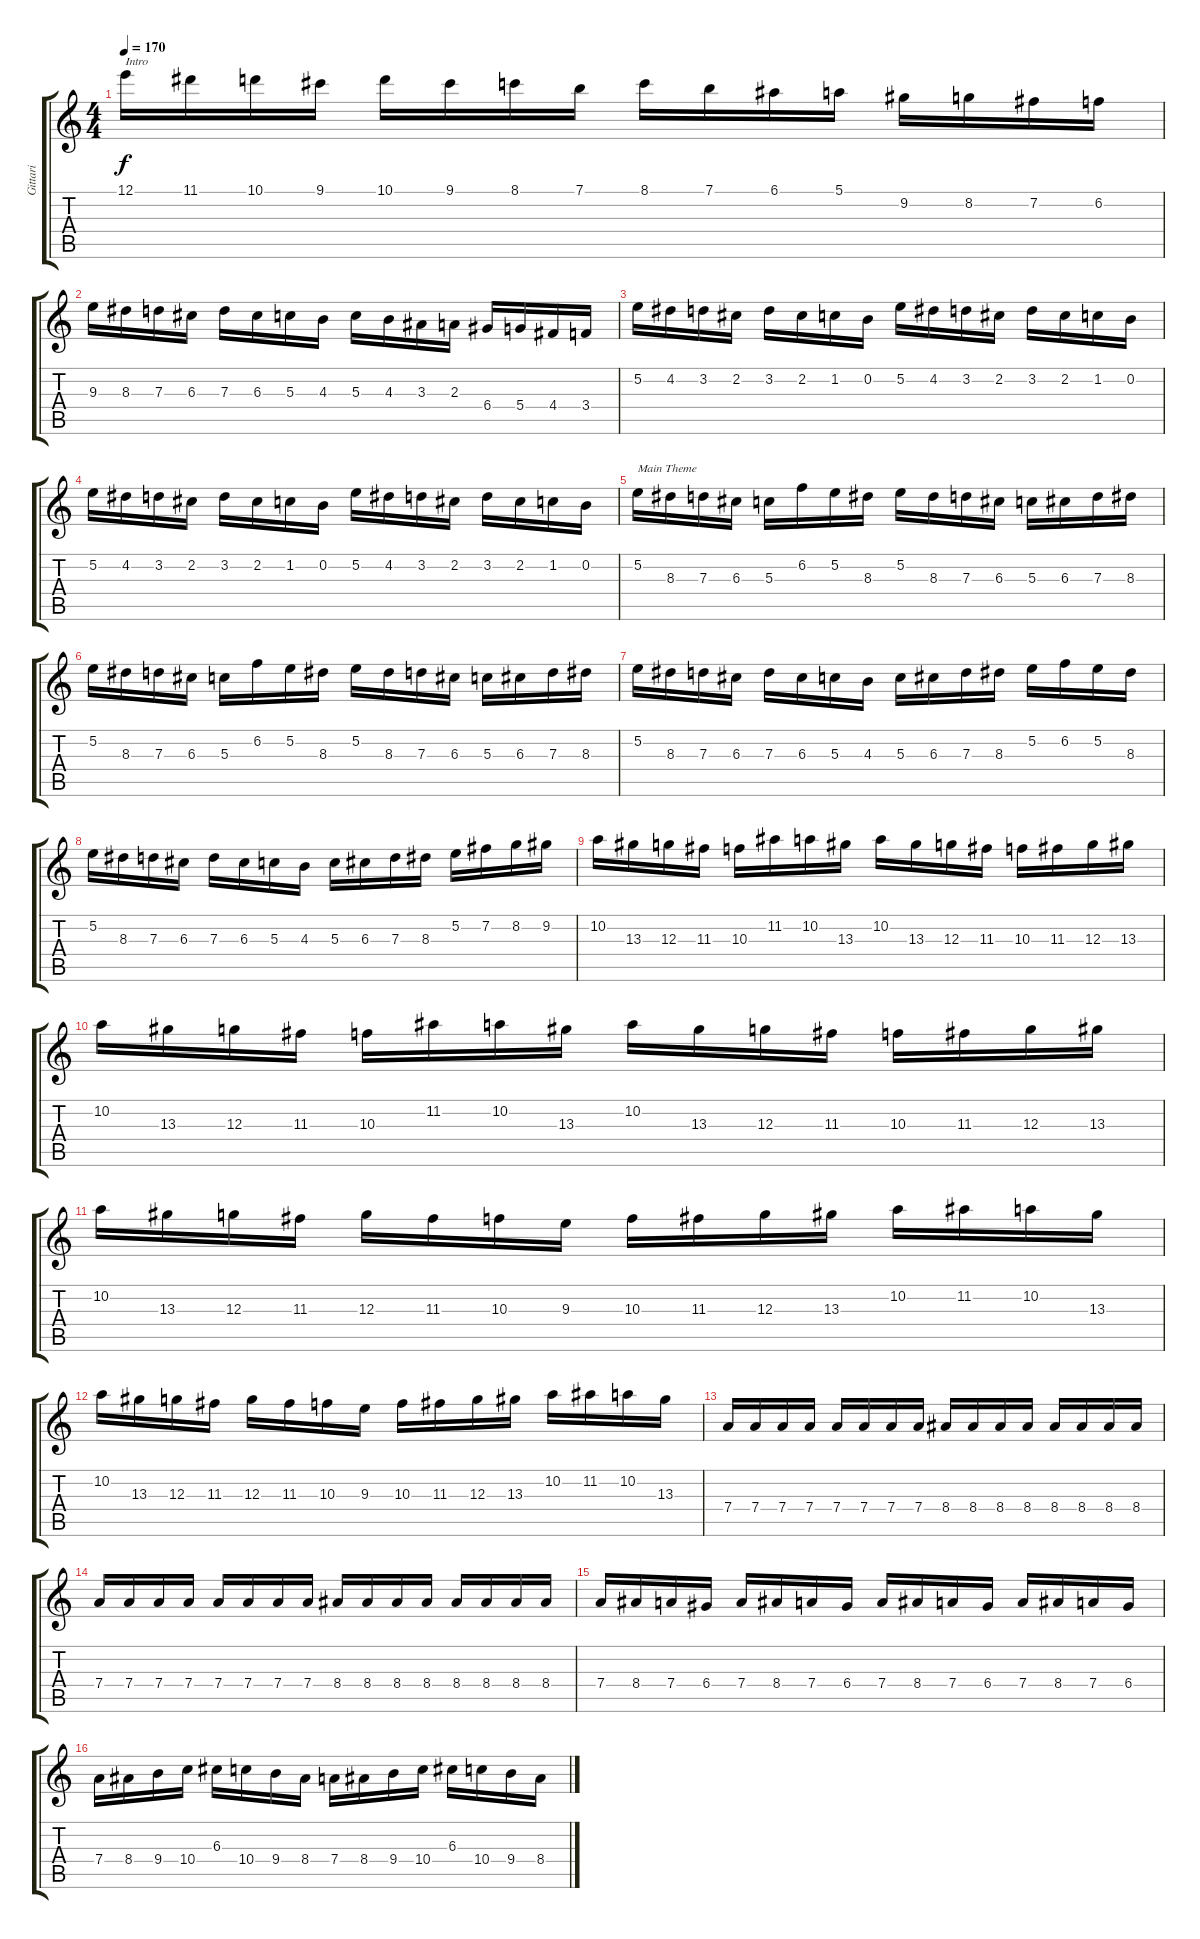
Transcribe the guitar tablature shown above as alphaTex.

\track ("Gittari" "Gittari") {instrument distortionguitar}
\staff {score tabs}
\tuning (E4 B3 G3 D3 A2 E2) {hide}
\ts (4 4)
\tempo 170
\clef g2
\ks c
12.1.16{txt "Intro" dy f instrument distortionguitar} 11.1.16 10.1.16 9.1.16 10.1.16 9.1.16 8.1.16 7.1.16 8.1.16 7.1.16 6.1.16 5.1.16 9.2.16 8.2.16 7.2.16 6.2.16 |
9.3.16 8.3.16 7.3.16 6.3.16 7.3.16 6.3.16 5.3.16 4.3.16 5.3.16 4.3.16 3.3.16 2.3.16 6.4.16 5.4.16 4.4.16 3.4.16 |
5.2.16 4.2.16 3.2.16 2.2.16 3.2.16 2.2.16 1.2.16 0.2.16 5.2.16 4.2.16 3.2.16 2.2.16 3.2.16 2.2.16 1.2.16 0.2.16 |
5.2.16 4.2.16 3.2.16 2.2.16 3.2.16 2.2.16 1.2.16 0.2.16 5.2.16 4.2.16 3.2.16 2.2.16 3.2.16 2.2.16 1.2.16 0.2.16 |
5.2.16{txt "Main Theme"} 8.3.16 7.3.16 6.3.16 5.3.16 6.2.16 5.2.16 8.3.16 5.2.16 8.3.16 7.3.16 6.3.16 5.3.16 6.3.16 7.3.16 8.3.16 |
5.2.16 8.3.16 7.3.16 6.3.16 5.3.16 6.2.16 5.2.16 8.3.16 5.2.16 8.3.16 7.3.16 6.3.16 5.3.16 6.3.16 7.3.16 8.3.16 |
5.2.16 8.3.16 7.3.16 6.3.16 7.3.16 6.3.16 5.3.16 4.3.16 5.3.16 6.3.16 7.3.16 8.3.16 5.2.16 6.2.16 5.2.16 8.3.16 |
5.2.16 8.3.16 7.3.16 6.3.16 7.3.16 6.3.16 5.3.16 4.3.16 5.3.16 6.3.16 7.3.16 8.3.16 5.2.16 7.2.16 8.2.16 9.2.16 |
10.2.16 13.3.16 12.3.16 11.3.16 10.3.16 11.2.16 10.2.16 13.3.16 10.2.16 13.3.16 12.3.16 11.3.16 10.3.16 11.3.16 12.3.16 13.3.16 |
10.2.16 13.3.16 12.3.16 11.3.16 10.3.16 11.2.16 10.2.16 13.3.16 10.2.16 13.3.16 12.3.16 11.3.16 10.3.16 11.3.16 12.3.16 13.3.16 |
10.2.16 13.3.16 12.3.16 11.3.16 12.3.16 11.3.16 10.3.16 9.3.16 10.3.16 11.3.16 12.3.16 13.3.16 10.2.16 11.2.16 10.2.16 13.3.16 |
10.2.16 13.3.16 12.3.16 11.3.16 12.3.16 11.3.16 10.3.16 9.3.16 10.3.16 11.3.16 12.3.16 13.3.16 10.2.16 11.2.16 10.2.16 13.3.16 |
7.4.16 7.4.16 7.4.16 7.4.16 7.4.16 7.4.16 7.4.16 7.4.16 8.4.16 8.4.16 8.4.16 8.4.16 8.4.16 8.4.16 8.4.16 8.4.16 |
7.4.16 7.4.16 7.4.16 7.4.16 7.4.16 7.4.16 7.4.16 7.4.16 8.4.16 8.4.16 8.4.16 8.4.16 8.4.16 8.4.16 8.4.16 8.4.16 |
7.4.16 8.4.16 7.4.16 6.4.16 7.4.16 8.4.16 7.4.16 6.4.16 7.4.16 8.4.16 7.4.16 6.4.16 7.4.16 8.4.16 7.4.16 6.4.16 |
7.4.16 8.4.16 9.4.16 10.4.16 6.3.16 10.4.16 9.4.16 8.4.16 7.4.16 8.4.16 9.4.16 10.4.16 6.3.16 10.4.16 9.4.16 8.4.16
